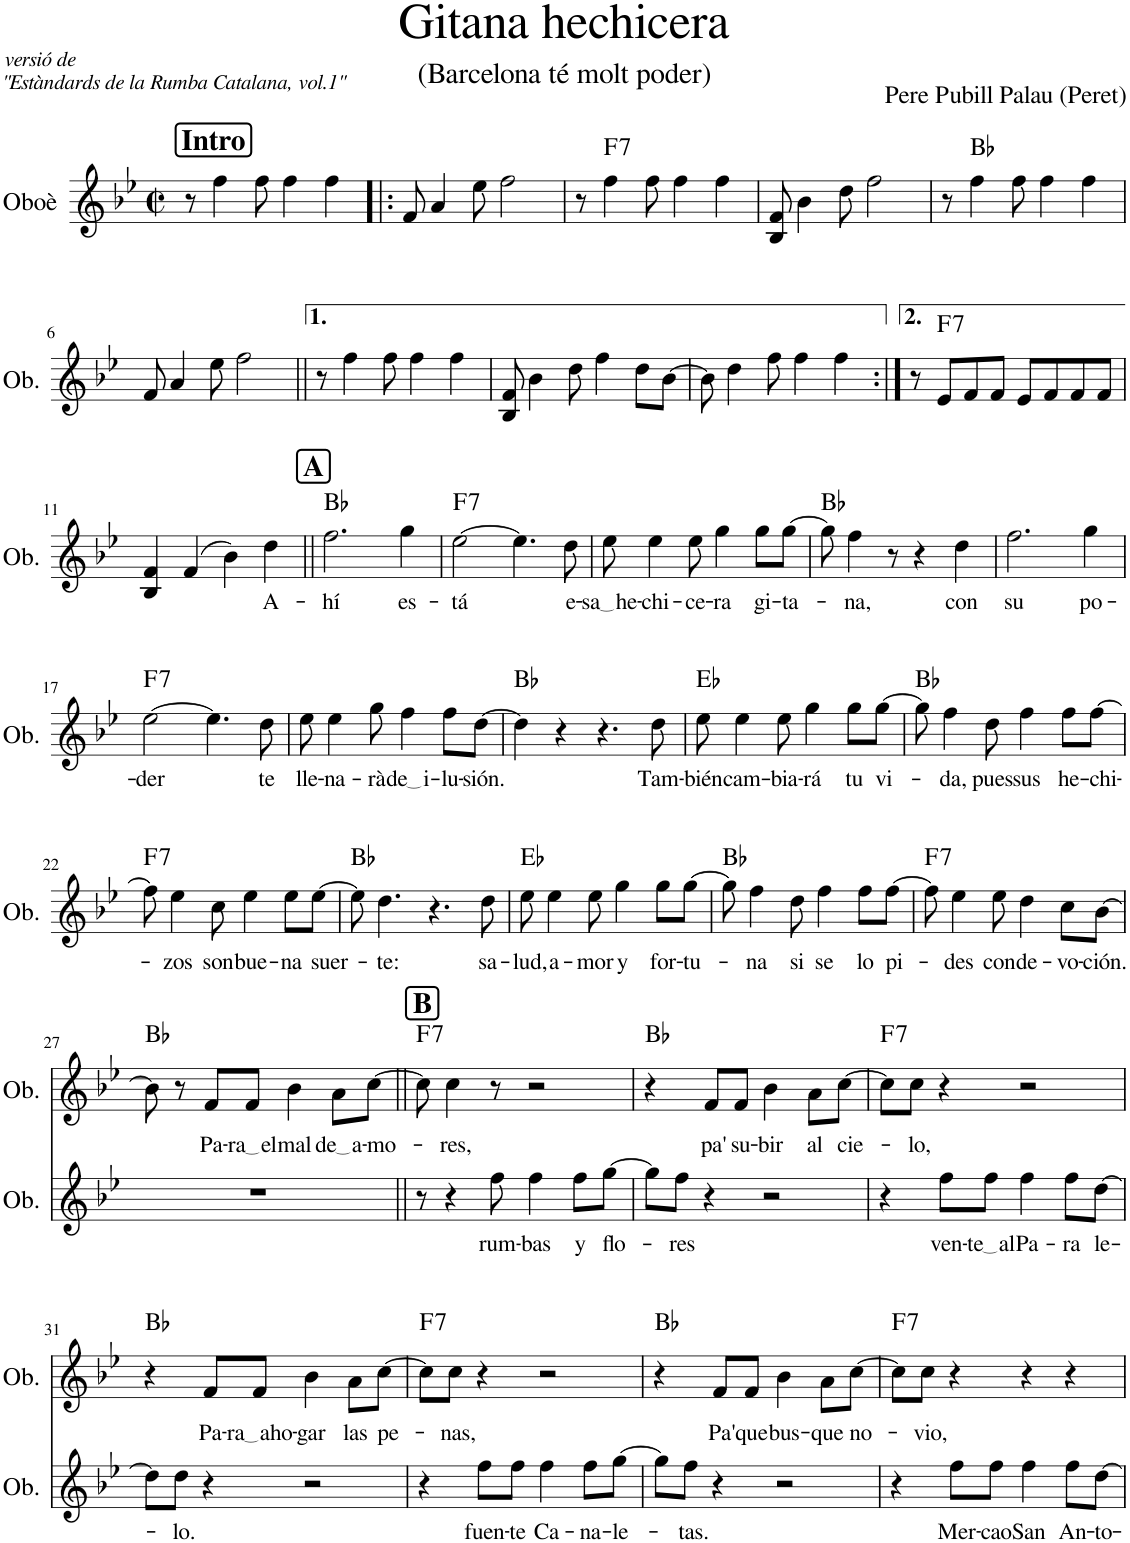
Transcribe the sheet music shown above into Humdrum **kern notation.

**kern	**text	**kern	**text	**harte
*part2	*part2	*part1	*part1	*part1
*staff2	*staff2	*staff1	*staff1	*
*I"Oboè	*	*I"Oboè	*	*
*I'Ob.	*	*I'Ob.	*	*
*stria5	*	*	*	*
*clefG2	*	*clefG2	*	*
*k[b-e-]	*	*k[b-e-]	*	*
*M2/2	*	*M2/2	*	*
*met(c|)	*	*met(c|)	*	*
!!LO:REH:place=s1:a:B:cj:fs=14:t=Intro:qo=0.5
=1	=1	=1	=1	=1
1r	.	8r	.	.
.	.	4ff\	.	.
.	.	8ff\	.	.
.	.	4ff\	.	.
.	.	4ff\	.	.
=2!|:	=2!|:	=2!|:	=2!|:	=2!|:
1r	.	8f/	.	.
.	.	4a/	.	.
.	.	8ee-\	.	.
.	.	2ff\	.	.
=3	=3	=3	=3	=3
1r	.	8r	.	.
!	!	!	!	!LO:H:kt=7
.	.	4ff\	.	F:7
.	.	8ff\	.	.
.	.	4ff\	.	.
.	.	4ff\	.	.
=4	=4	=4	=4	=4
1r	.	8B-/ 8f/	.	.
.	.	4b-\	.	.
.	.	8dd\	.	.
.	.	2ff\	.	.
=5	=5	=5	=5	=5
1r	.	8r	.	.
.	.	4ff\	.	Bb:maj
.	.	8ff\	.	.
.	.	4ff\	.	.
.	.	4ff\	.	.
!!LO:LB:g=z
=6	=6	=6	=6	=6
1r	.	8f/	.	.
.	.	4a/	.	.
.	.	8ee-\	.	.
.	.	2ff\	.	.
=7||	=7||	=7||	=7||	=7||
1r	.	8r	.	.
.	.	4ff\	.	.
.	.	8ff\	.	.
.	.	4ff\	.	.
.	.	4ff\	.	.
=8	=8	=8	=8	=8
1r	.	8B-/ 8f/	.	.
.	.	4b-\	.	.
.	.	8dd\	.	.
.	.	4ff\	.	.
.	.	8dd\L	.	.
.	.	[8b-\J	.	.
=9	=9	=9	=9	=9
1r	.	8b-\]	.	.
.	.	4dd\	.	.
.	.	8ff\	.	.
.	.	4ff\	.	.
.	.	4ff\	.	.
=10:|!	=10:|!	=10:|!	=10:|!	=10:|!
1r	.	8r	.	.
!	!	!	!	!LO:H:kt=7
.	.	8e-/L	.	F:7
.	.	8f/	.	.
.	.	8f/J	.	.
.	.	8e-/L	.	.
.	.	8f/	.	.
.	.	8f/	.	.
.	.	8f/J	.	.
!!LO:LB:g=z
=11	=11	=11	=11	=11
1r	.	4B-/ 4f/	.	.
.	.	(4f/	.	.
.	.	4b-\)	.	.
!	!	!	!LO:LY:b	!
.	.	4dd\	A-	.
!!LO:REH:place=s1:a:B:cj:fs=14:t=A
=12||	=12||	=12||	=12||	=12||
!	!	!	!LO:LY:b	!
1r	.	2.ff\	-hí	Bb:maj
!	!	!	!LO:LY:b	!
.	.	4gg\	es-	.
=13	=13	=13	=13	=13
!	!	!	!LO:LY:b	!LO:H:kt=7
1r	.	[2ee-\	-tá	F:7
.	.	4.ee-\]	.	.
!	!	!	!LO:LY:b	!
.	.	8dd\	e-	.
=14	=14	=14	=14	=14
!	!	!	!LO:LY:b	!
1r	.	8ee-\	sa he	.
!	!	!	!LO:LY:b	!
.	.	4ee-\	-chi-	.
!	!	!	!LO:LY:b	!
.	.	8ee-\	-ce-	.
!	!	!	!LO:LY:b	!
.	.	4gg\	-ra	.
!	!	!	!LO:LY:b	!
.	.	8gg\L	gi-	.
!	!	!	!LO:LY:b	!
.	.	[8gg\J	-ta-	.
=15	=15	=15	=15	=15
1r	.	8gg\]	.	Bb:maj
!	!	!	!LO:LY:b	!
.	.	4ff\	-na,	.
.	.	8r	.	.
.	.	4r	.	.
!	!	!	!LO:LY:b	!
.	.	4dd\	con	.
=16	=16	=16	=16	=16
!	!	!	!LO:LY:b	!
1r	.	2.ff\	su	.
!	!	!	!LO:LY:b	!
.	.	4gg\	po-	.
!!LO:LB:g=z
=17	=17	=17	=17	=17
!	!	!	!LO:LY:b	!LO:H:kt=7
1r	.	[2ee-\	-der	F:7
.	.	4.ee-\]	.	.
!	!	!	!LO:LY:b	!
.	.	8dd\	te	.
=18	=18	=18	=18	=18
!	!	!	!LO:LY:b	!
1r	.	8ee-\	lle-	.
!	!	!	!LO:LY:b	!
.	.	4ee-\	-na-	.
!	!	!	!LO:LY:b	!
.	.	8gg\	-rà	.
!	!	!	!LO:LY:b	!
.	.	4ff\	de i	.
!	!	!	!LO:LY:b	!
.	.	8ff\L	-lu-	.
!	!	!	!LO:LY:b	!
.	.	[8dd\J	-sión.	.
=19	=19	=19	=19	=19
1r	.	4dd\]	.	Bb:maj
.	.	4r	.	.
.	.	4.r	.	.
!	!	!	!LO:LY:b	!
.	.	8dd\	Tam-	.
=20	=20	=20	=20	=20
!	!	!	!LO:LY:b	!
1r	.	8ee-\	-bién	Eb:maj
!	!	!	!LO:LY:b	!
.	.	4ee-\	cam-	.
!	!	!	!LO:LY:b	!
.	.	8ee-\	-bia-	.
!	!	!	!LO:LY:b	!
.	.	4gg\	-rá	.
!	!	!	!LO:LY:b	!
.	.	8gg\L	tu	.
!	!	!	!LO:LY:b	!
.	.	[8gg\J	vi-	.
=21	=21	=21	=21	=21
1r	.	8gg\]	.	Bb:maj
!	!	!	!LO:LY:b	!
.	.	4ff\	-da,	.
!	!	!	!LO:LY:b	!
.	.	8dd\	pues	.
!	!	!	!LO:LY:b	!
.	.	4ff\	sus	.
!	!	!	!LO:LY:b	!
.	.	8ff\L	he-	.
!	!	!	!LO:LY:b	!
.	.	[8ff\J	-chi-	.
!!LO:LB:g=z
=22	=22	=22	=22	=22
!	!	!	!	!LO:H:kt=7
1r	.	8ff\]	.	F:7
!	!	!	!LO:LY:b	!
.	.	4ee-\	-zos	.
!	!	!	!LO:LY:b	!
.	.	8cc\	son	.
!	!	!	!LO:LY:b	!
.	.	4ee-\	bue-	.
!	!	!	!LO:LY:b	!
.	.	8ee-\L	-na	.
!	!	!	!LO:LY:b	!
.	.	[8ee-\J	suer-	.
=23	=23	=23	=23	=23
1r	.	8ee-\]	.	Bb:maj
!	!	!	!LO:LY:b	!
.	.	4.dd\	-te:	.
.	.	4.r	.	.
!	!	!	!LO:LY:b	!
.	.	8dd\	sa-	.
=24	=24	=24	=24	=24
!	!	!	!LO:LY:b	!
1r	.	8ee-\	-lud,	Eb:maj
!	!	!	!LO:LY:b	!
.	.	4ee-\	a-	.
!	!	!	!LO:LY:b	!
.	.	8ee-\	-mor	.
!	!	!	!LO:LY:b	!
.	.	4gg\	y	.
!	!	!	!LO:LY:b	!
.	.	8gg\L	for-	.
!	!	!	!LO:LY:b	!
.	.	[8gg\J	-tu-	.
=25	=25	=25	=25	=25
1r	.	8gg\]	.	Bb:maj
!	!	!	!LO:LY:b	!
.	.	4ff\	-na	.
!	!	!	!LO:LY:b	!
.	.	8dd\	si	.
!	!	!	!LO:LY:b	!
.	.	4ff\	se	.
!	!	!	!LO:LY:b	!
.	.	8ff\L	lo	.
!	!	!	!LO:LY:b	!
.	.	[8ff\J	pi-	.
=26	=26	=26	=26	=26
!	!	!	!	!LO:H:kt=7
1r	.	8ff\]	.	F:7
!	!	!	!LO:LY:b	!
.	.	4ee-\	-des	.
!	!	!	!LO:LY:b	!
.	.	8ee-\	con	.
!	!	!	!LO:LY:b	!
.	.	4dd\	de-	.
!	!	!	!LO:LY:b	!
.	.	8cc\L	-vo-	.
!	!	!	!LO:LY:b	!
.	.	[8b-\J	-ción.	.
!!LO:LB:g=z
=27	=27	=27	=27	=27
1r	.	8b-\]	.	Bb:maj
.	.	8r	.	.
!	!	!	!LO:LY:b	!
.	.	8f/L	Pa-	.
!	!	!	!LO:LY:b	!
.	.	8f/J	ra el	.
!	!	!	!LO:LY:b	!
.	.	4b-\	mal	.
!	!	!	!LO:LY:b	!
.	.	8a\L	de a	.
!	!	!	!LO:LY:b	!
.	.	[8cc\J	-mo-	.
!!LO:REH:place=s1:a:B:cj:fs=14:t=B
=28||	=28||	=28||	=28||	=28||
!	!	!	!	!LO:H:kt=7
8r	.	8cc\]	.	F:7
!	!	!	!LO:LY:b	!
4r	.	4cc\	-res,	.
!	!LO:LY:b	!	!	!
8ff\	rum-	8r	.	.
!	!LO:LY:b	!	!	!
4ff\	-bas	2r	.	.
!	!LO:LY:b	!	!	!
8ff\L	y	.	.	.
!	!LO:LY:b	!	!	!
[8gg\J	flo-	.	.	.
=29	=29	=29	=29	=29
8gg\L]	.	4r	.	Bb:maj
!	!LO:LY:b	!	!	!
8ff\J	-res	.	.	.
!	!	!	!LO:LY:b	!
4r	.	8f/L	pa'	.
!	!	!	!LO:LY:b	!
.	.	8f/J	su-	.
!	!	!	!LO:LY:b	!
2r	.	4b-\	-bir	.
!	!	!	!LO:LY:b	!
.	.	8a\L	al	.
!	!	!	!LO:LY:b	!
.	.	[8cc\J	cie-	.
=30	=30	=30	=30	=30
!	!	!	!	!LO:H:kt=7
4r	.	8cc\L]	.	F:7
!	!	!	!LO:LY:b	!
.	.	8cc\J	-lo,	.
!	!LO:LY:b	!	!	!
8ff\L	ven-	4r	.	.
!	!LO:LY:b	!	!	!
8ff\J	te al	.	.	.
!	!LO:LY:b	!	!	!
4ff\	Pa-	2r	.	.
!	!LO:LY:b	!	!	!
8ff\L	-ra	.	.	.
!	!LO:LY:b	!	!	!
[8dd\J	le-	.	.	.
!!LO:LB:g=z
=31	=31	=31	=31	=31
8dd\L]	.	4r	.	Bb:maj
!	!LO:LY:b	!	!	!
8dd\J	-lo.	.	.	.
!	!	!	!LO:LY:b	!
4r	.	8f/L	Pa-	.
!	!	!	!LO:LY:b	!
.	.	8f/J	ra aho	.
!	!	!	!LO:LY:b	!
2r	.	4b-\	-gar	.
!	!	!	!LO:LY:b	!
.	.	8a\L	las	.
!	!	!	!LO:LY:b	!
.	.	[8cc\J	pe-	.
=32	=32	=32	=32	=32
!	!	!	!	!LO:H:kt=7
4r	.	8cc\L]	.	F:7
!	!	!	!LO:LY:b	!
.	.	8cc\J	-nas,	.
!	!LO:LY:b	!	!	!
8ff\L	fuen-	4r	.	.
!	!LO:LY:b	!	!	!
8ff\J	-te	.	.	.
!	!LO:LY:b	!	!	!
4ff\	Ca-	2r	.	.
!	!LO:LY:b	!	!	!
8ff\L	-na-	.	.	.
!	!LO:LY:b	!	!	!
[8gg\J	-le-	.	.	.
=33	=33	=33	=33	=33
8gg\L]	.	4r	.	Bb:maj
!	!LO:LY:b	!	!	!
8ff\J	-tas.	.	.	.
!	!	!	!LO:LY:b	!
4r	.	8f/L	Pa'	.
!	!	!	!LO:LY:b	!
.	.	8f/J	que	.
!	!	!	!LO:LY:b	!
2r	.	4b-\	bus-	.
!	!	!	!LO:LY:b	!
.	.	8a\L	-que	.
!	!	!	!LO:LY:b	!
.	.	[8cc\J	no-	.
=34	=34	=34	=34	=34
!	!	!	!	!LO:H:kt=7
4r	.	8cc\L]	.	F:7
!	!	!	!LO:LY:b	!
.	.	8cc\J	-vio,	.
!	!LO:LY:b	!	!	!
8ff\L	Mer-	4r	.	.
!	!LO:LY:b	!	!	!
8ff\J	-cao	.	.	.
!	!LO:LY:b	!	!	!
4ff\	San	4r	.	.
!	!LO:LY:b	!	!	!
8ff\L	An-	4r	.	.
!	!LO:LY:b	!	!	!
[8dd\J	-to-	.	.	.
=	=	=	=	=
*-	*-	*-	*-	*-
